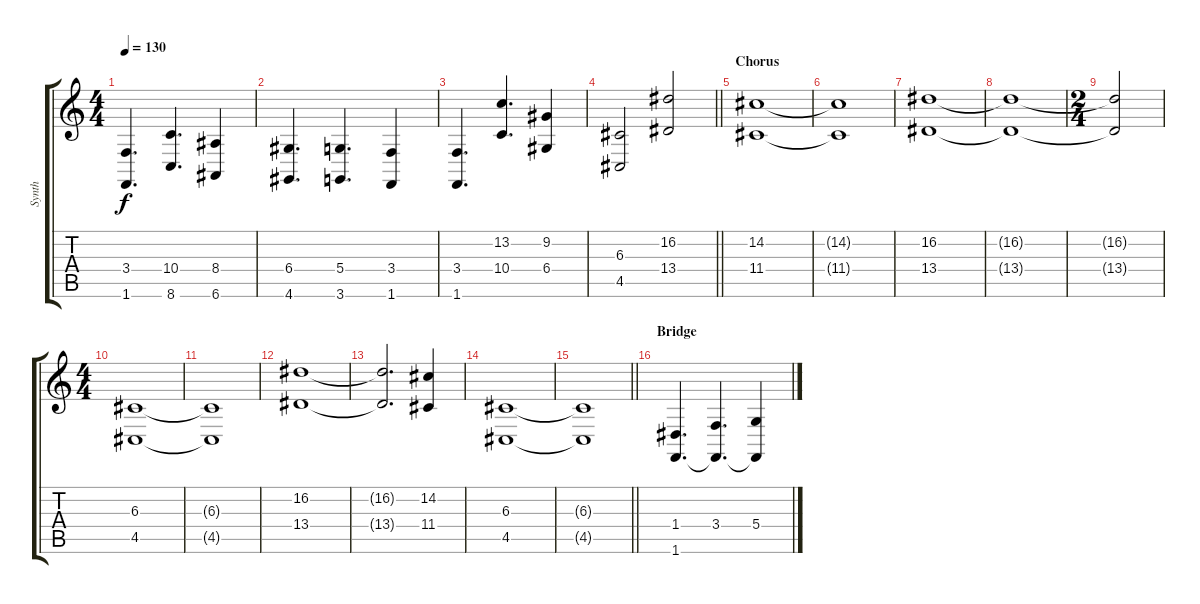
\track ("Synth" "Synth") {instrument lead2sawtooth}
\staff {score tabs}
\tuning (E4 B3 G3 D3 A2 E2) {hide}
\ts (4 4)
\tempo 130
\clef g2
\ks c
(3.4 1.6).4{d dy f} (10.4 8.6).4{d} (8.4 6.6).4 |
(6.4 4.6).4{d} (5.4 3.6).4{d} (3.4 1.6).4 |
(3.4 1.6).4{d} (13.2 10.4).4{d} (9.2 6.4).4 |
\barLineRight lightlight
(6.3 4.5).2 (16.2 13.4).2 |
\section ("" "Chorus")
(14.2 11.4).1 |
(14.2{t} 11.4{t}).1 |
(16.2 13.4).1 |
(16.2{t} 13.4{t}).1 |
\ts (2 4)
(16.2{t} 13.4{t}).2 |
\ts (4 4)
(6.3 4.5).1 |
(6.3{t} 4.5{t}).1 |
(16.2 13.4).1 |
(16.2{t} 13.4{t}).2{d} (14.2 11.4).4 |
(6.3 4.5).1 |
\barLineRight lightlight
(6.3{t} 4.5{t}).1 |
\section ("" "Bridge")
(1.4 1.6).4{d} (3.4 1.6{t}).4{d} (5.4 1.6{t}).4
